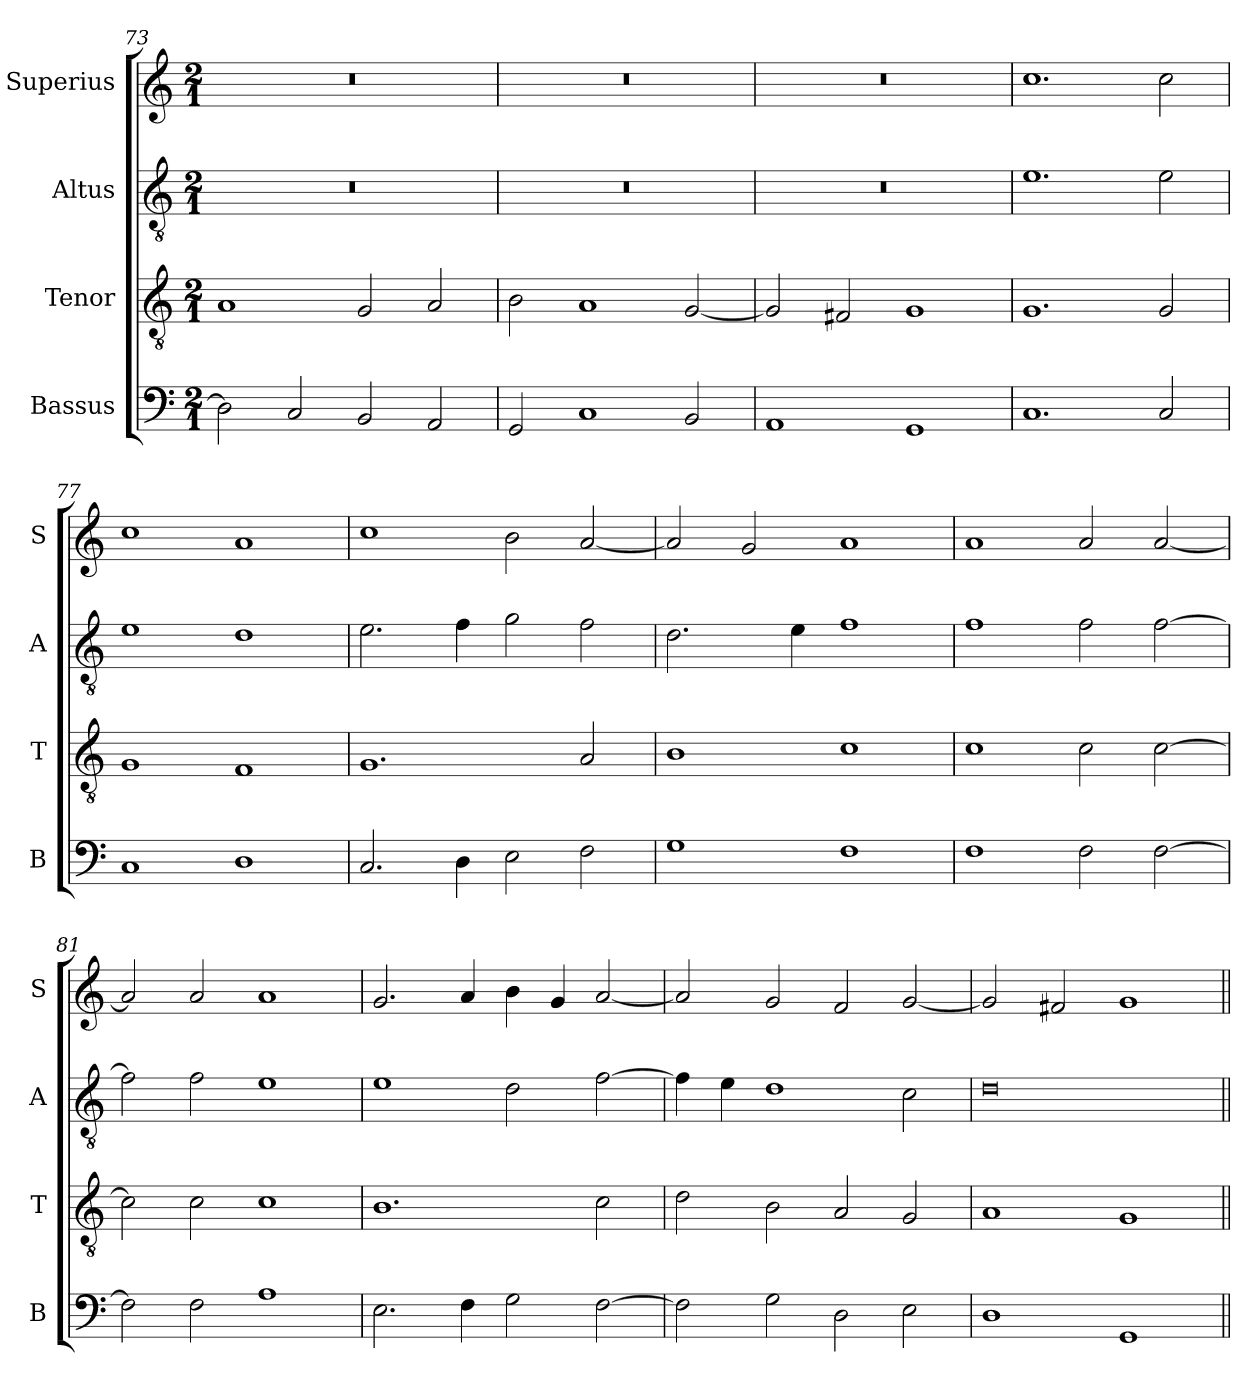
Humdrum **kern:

**kern	**kern	**kern	**kern
*part4	*part3	*part2	*part1
*staff4	*staff3	*staff2	*staff1
*I"Bassus	*I"Tenor	*I"Altus	*I"Superius
*I'B	*I'T	*I'A	*I'S
*clefF4	*clefGv2	*clefGv2	*clefG2
*k[]	*k[]	*k[]	*k[]
*M2/1	*M2/1	*M2/1	*M2/1
=73	=73	=73	=73
2D\]	1A	0r	0r
2C/	.	.	.
2BB/	2G/	.	.
2AA/	2A/	.	.
=74	=74	=74	=74
2GG/	2B\	0r	0r
1C	1A	.	.
2BB/	[2G/	.	.
=75	=75	=75	=75
1AA	2G/]	0r	0r
.	2F#X/	.	.
1GG	1G	.	.
=76	=76	=76	=76
1.C	1.G	1.e	1.cc
2C/	2G/	2e\	2cc\
=77	=77	=77	=77
1C	1G	1e	1cc
1D	1F	1d	1a
=78	=78	=78	=78
2.C/	1.G	2.e\	1cc
4D\	.	4f\	.
2E\	.	2g\	2b\
2F\	2A/	2f\	[2a/
=79	=79	=79	=79
1G	1B	2.d\	2a/]
.	.	.	2g/
.	.	4e\	.
1F	1c	1f	1a
=80	=80	=80	=80
1F	1c	1f	1a
2F\	2c\	2f\	2a/
[2F\	[2c\	[2f\	[2a/
=81	=81	=81	=81
2F\]	2c\]	2f\]	2a/]
2F\	2c\	2f\	2a/
1A	1c	1e	1a
=82	=82	=82	=82
2.E\	1.B	1e	2.g/
4F\	.	.	4a/
2G\	.	2d\	4b\
.	.	.	4g/
[2F\	2c\	[2f\	[2a/
=83	=83	=83	=83
2F\]	2d\	4f\]	2a/]
.	.	4e\	.
2G\	2B\	1d	2g/
2D\	2A/	.	2f/
2E\	2G/	2c\	[2g/
=84	=84	=84	=84
1D	1A	0d	2g/]
.	.	.	2f#X/
1GG	1G	.	1g
=||	=||	=||	=||
*-	*-	*-	*-
